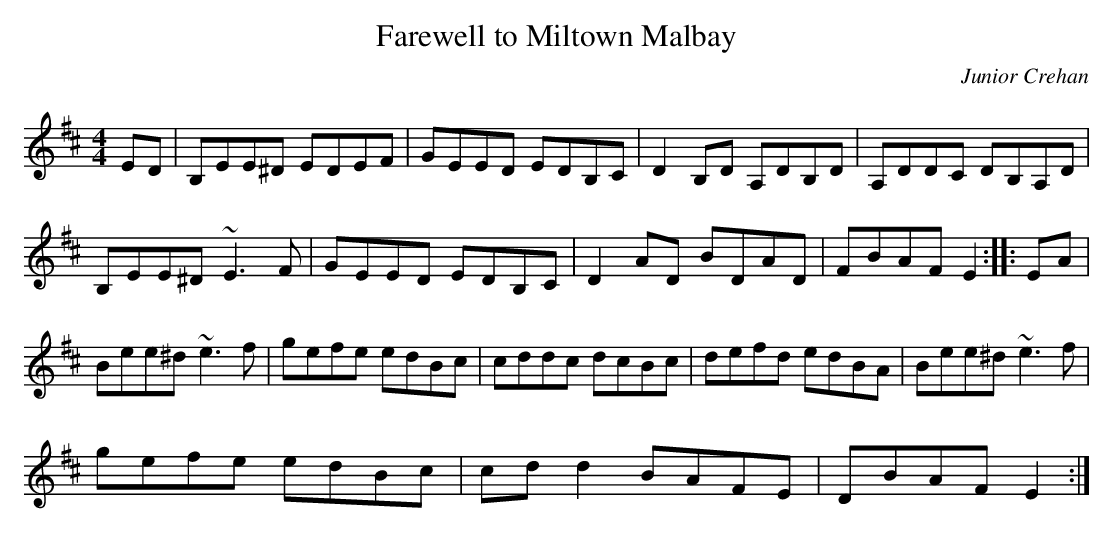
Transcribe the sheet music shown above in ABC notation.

X:1
T: Farewell to Miltown Malbay
C:Junior Crehan
L:1/8
M:4/4
K:EDor
ED|B,EE^D EDEF|GEED EDB,C|D2B,D A,DB,D|A,DDC DB,A,D|
B,EE^D ~E3 F|GEED EDB,C|D2AD BDAD|FBAF E2::EA|
Bee^d ~e3 f|gefe edBc|cddc dcBc|defd edBA|Bee^d ~e3 f|
gefe edBc|cd d2BAFE|DBAF E2:|
